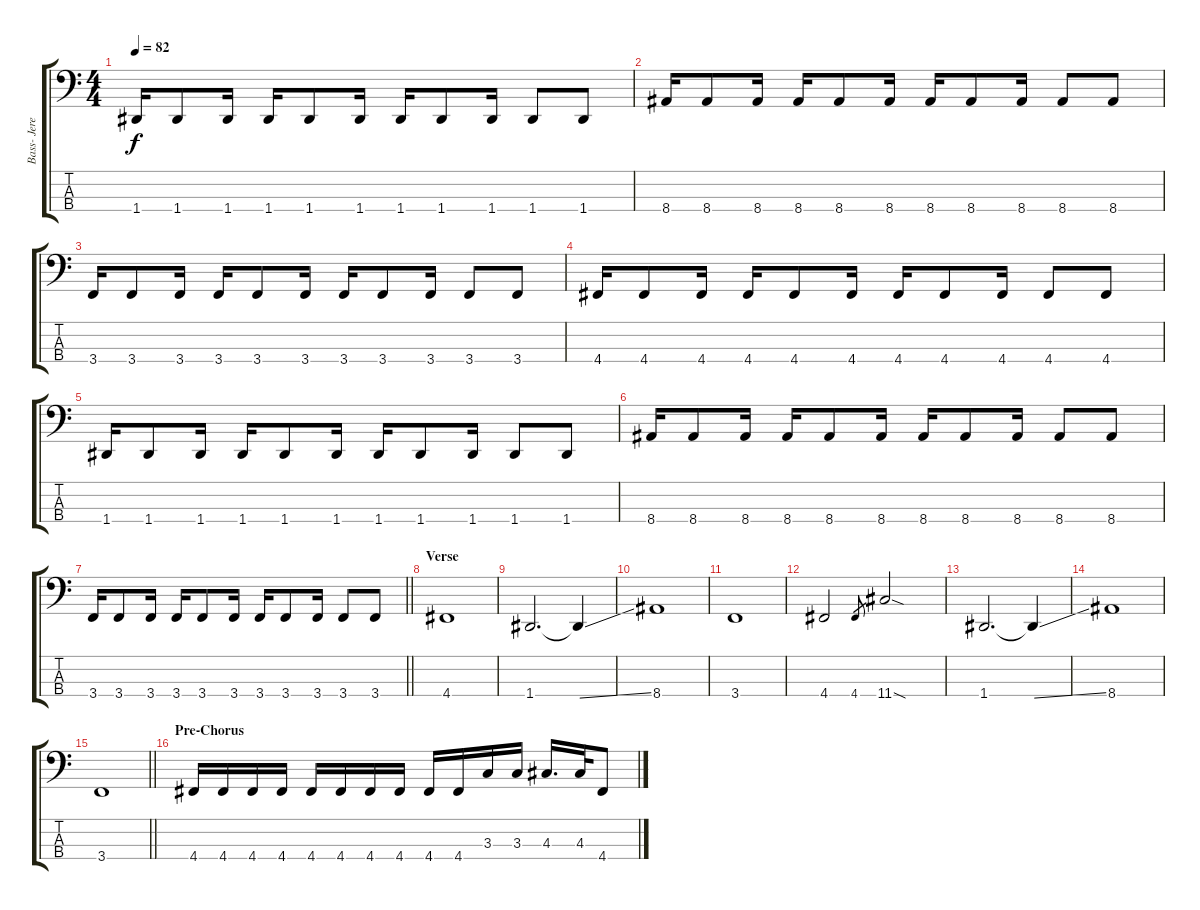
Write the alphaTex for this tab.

\track ("Bass- Jeremy Davis" "Bass- Jere") {instrument electricbassfinger}
\staff {score tabs}
\tuning (G2 D2 A1 D1) {hide}
\ts (4 4)
\tempo 82
\clef f4
\ks c
1.4.16{dy f} 1.4.8 1.4.16 1.4.16 1.4.8 1.4.16 1.4.16 1.4.8 1.4.16 1.4.8 1.4.8 |
8.4.16 8.4.8 8.4.16 8.4.16 8.4.8 8.4.16 8.4.16 8.4.8 8.4.16 8.4.8 8.4.8 |
3.4.16 3.4.8 3.4.16 3.4.16 3.4.8 3.4.16 3.4.16 3.4.8 3.4.16 3.4.8 3.4.8 |
4.4.16 4.4.8 4.4.16 4.4.16 4.4.8 4.4.16 4.4.16 4.4.8 4.4.16 4.4.8 4.4.8 |
1.4.16 1.4.8 1.4.16 1.4.16 1.4.8 1.4.16 1.4.16 1.4.8 1.4.16 1.4.8 1.4.8 |
8.4.16 8.4.8 8.4.16 8.4.16 8.4.8 8.4.16 8.4.16 8.4.8 8.4.16 8.4.8 8.4.8 |
\barLineRight lightlight
3.4.16 3.4.8 3.4.16 3.4.16 3.4.8 3.4.16 3.4.16 3.4.8 3.4.16 3.4.8 3.4.8 |
\section ("" "Verse")
4.4.1 |
1.4.2{d} 1.4{ss t}.4 |
8.4.1 |
3.4.1 |
4.4.2 4.4.8{gr} 11.4{sod}.2 |
1.4.2{d} 1.4{ss t}.4 |
8.4.1 |
\barLineRight lightlight
3.4.1 |
\section ("" "Pre-Chorus")
4.4.16 4.4.16 4.4.16 4.4.16 4.4.16 4.4.16 4.4.16 4.4.16 4.4.16 4.4.16 3.3.16 3.3.16 4.3.16{d} 4.3.32 4.4.8
